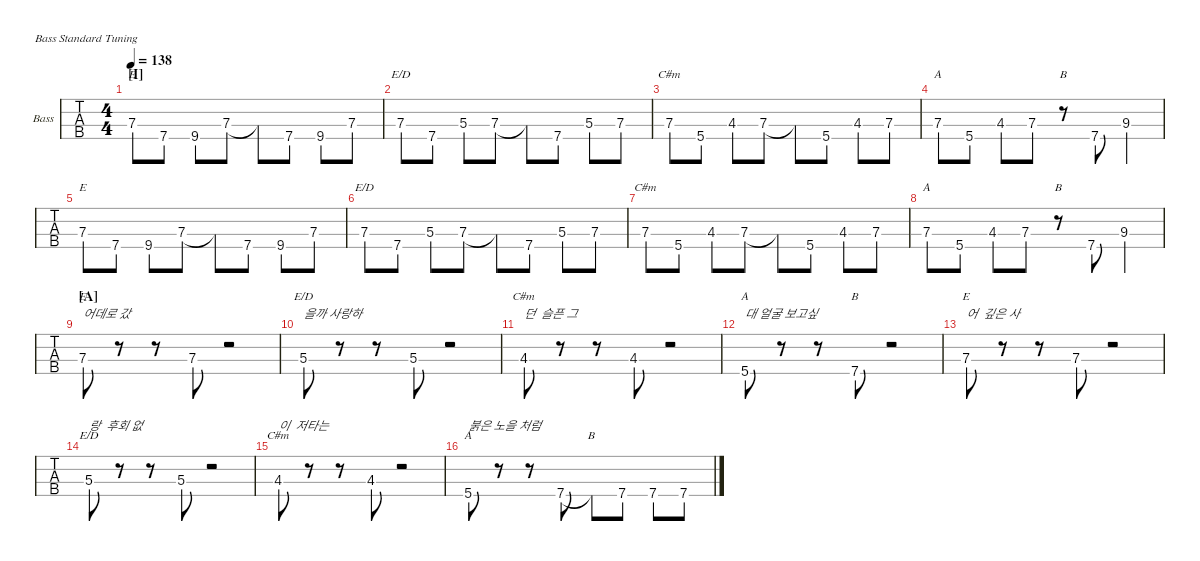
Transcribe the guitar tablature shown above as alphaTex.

\defaultSystemsLayout 4
\hideDynamics
\bracketExtendMode nobrackets
\firstSystemTrackNameOrientation horizontal
\track ("Bass" "Bass") {defaultSystemsLayout 4 instrument electricbassfinger}
\staff {tabs}
\tuning (G2 D2 A1 E1)
\chord ("E" x x 7 x) {firstfret 7 showdiagram false showfingering false}
\chord ("E/D" x x 5 x) {showdiagram false showfingering false}
\chord ("C#m" x x 4 x) {showdiagram false showfingering false}
\chord ("A" x x x 5) {showdiagram false showfingering false}
\chord ("B" x x x x)
\chord ("E/D" x x 7 x) {firstfret 7 showdiagram false showfingering false}
\chord ("C#m" x x 7 x) {firstfret 7 showdiagram false showfingering false}
\chord ("A" x x 7 x) {firstfret 7 showdiagram false showfingering false}
\chord ("B" x x x 7) {firstfret 7 showdiagram false showfingering false}
\ts (4 4)
\section ("I" "")
\tempo 138
\clef f4
\ks c
7.3.8{ch "E" dy mf} 7.4.8 9.4{acc #}.8 7.3.8 7.3{t}.8 7.4.8 9.4{acc #}.8 7.3.8 |
7.3.8{ch "E/D"} 7.4.8 5.3.8 7.3.8 7.3{t}.8 7.4.8 5.3.8 7.3.8 |
7.3.8{ch "C#m"} 5.4.8 4.3{acc #}.8 7.3.8 7.3{t}.8 5.4.8 4.3{acc #}.8 7.3.8 |
7.3.8{ch "A"} 5.4.8 4.3{acc #}.8 7.3.8 r.8{ch "B"} 7.4.8 9.3{acc #}.4 |
7.3.8{ch "E"} 7.4.8 9.4{acc #}.8 7.3.8 7.3{t}.8 7.4.8 9.4{acc #}.8 7.3.8 |
7.3.8{ch "E/D"} 7.4.8 5.3.8 7.3.8 7.3{t}.8 7.4.8 5.3.8 7.3.8 |
7.3.8{ch "C#m"} 5.4.8 4.3{acc #}.8 7.3.8 7.3{t}.8 5.4.8 4.3{acc #}.8 7.3.8 |
7.3.8{ch "A"} 5.4.8 4.3{acc #}.8 7.3.8 r.8{ch "B"} 7.4.8 9.3{acc #}.4 |
\section ("A" "")
7.3.8{ch "E" txt "어데로 갔"} r.8 r.8 7.3.8 r.2 |
5.3.8{ch "E/D" txt "을까 사랑하"} r.8 r.8 5.3.8 r.2 |
4.3{acc #}.8{ch "C#m" txt "던  슬픈 그"} r.8 r.8 4.3{acc #}.8 r.2 |
5.4.8{ch "A" txt "대 얼굴 보고싶"} r.8 r.8 7.4.8{ch "B"} r.2 |
7.3.8{ch "E" txt "어  깊은 사"} r.8 r.8 7.3.8 r.2 |
5.3.8{ch "E/D" txt "랑  후회 없"} r.8 r.8 5.3.8 r.2 |
4.3{acc #}.8{ch "C#m" txt "이  저타는 "} r.8 r.8 4.3{acc #}.8 r.2 |
5.4.8{ch "A" txt "붉은 노을 처럼"} r.8 r.8 7.4.8 7.4{t}.8{ch "B"} 7.4.8 7.4.8 7.4.8
